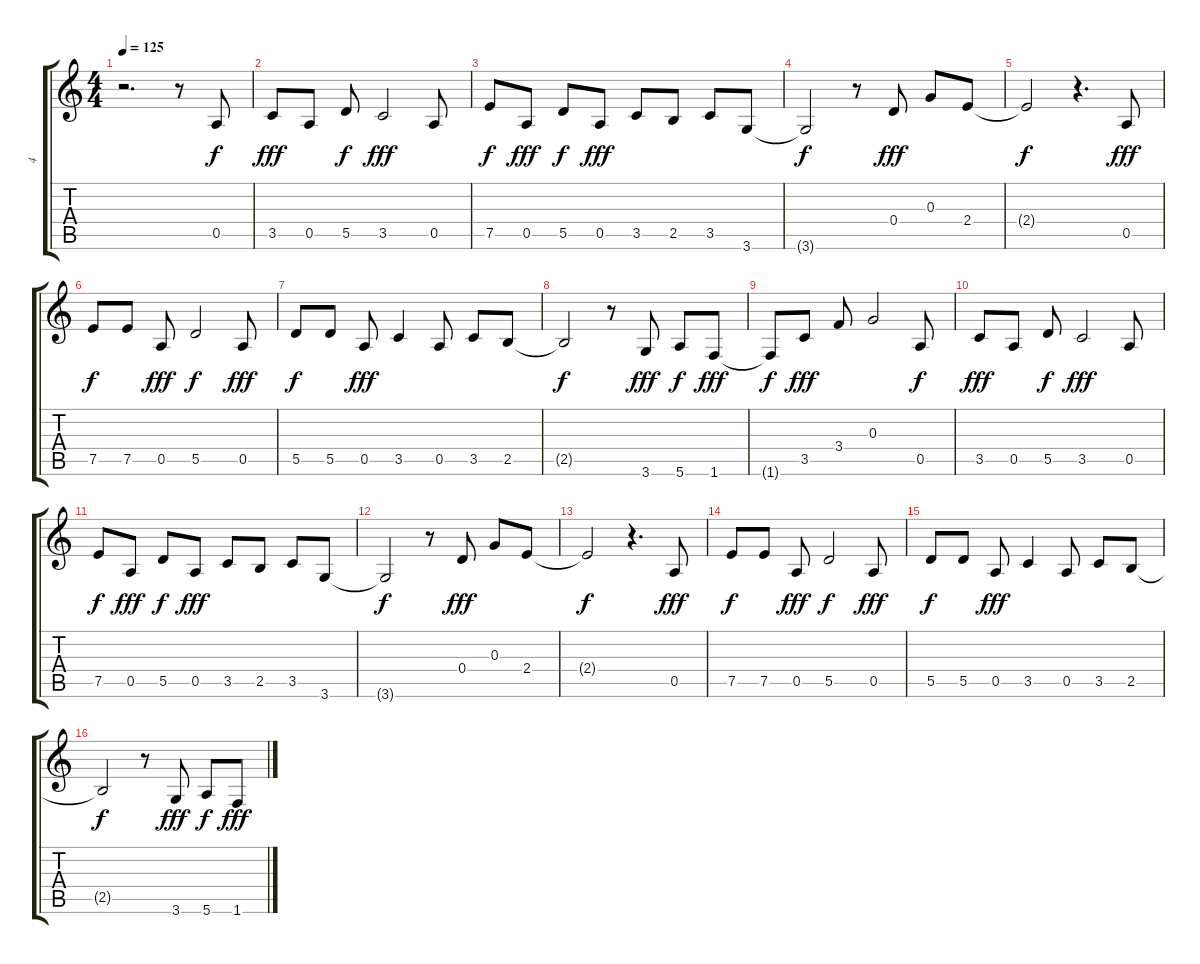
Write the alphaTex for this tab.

\track ("4" "4") {instrument electricguitarmuted}
\staff {score tabs}
\tuning (E4 B3 G3 D3 A2 E2) {hide}
\ts (4 4)
\tempo 125
\clef g2
\ks c
r.2{d dy f} r.8 0.5.8 |
3.5.8{dy fff} 0.5.8 5.5.8{dy f} 3.5.2{dy fff} 0.5.8 |
7.5.8{dy f} 0.5.8{dy fff} 5.5.8{dy f} 0.5.8{dy fff} 3.5.8 2.5.8 3.5.8 3.6.8 |
3.6{t}.2{dy f} r.8 0.4.8{dy fff} 0.3.8 2.4.8 |
2.4{t}.2{dy f} r.4{d} 0.5.8{dy fff} |
7.5.8{dy f} 7.5.8 0.5.8{dy fff} 5.5.2{dy f} 0.5.8{dy fff} |
5.5.8{dy f} 5.5.8 0.5.8{dy fff} 3.5.4 0.5.8 3.5.8 2.5.8 |
2.5{t}.2{dy f} r.8 3.6.8{dy fff} 5.6.8{dy f} 1.6.8{dy fff} |
1.6{t}.8{dy f} 3.5.8{dy fff} 3.4.8 0.3.2 0.5.8{dy f} |
3.5.8{dy fff} 0.5.8 5.5.8{dy f} 3.5.2{dy fff} 0.5.8 |
7.5.8{dy f} 0.5.8{dy fff} 5.5.8{dy f} 0.5.8{dy fff} 3.5.8 2.5.8 3.5.8 3.6.8 |
3.6{t}.2{dy f} r.8 0.4.8{dy fff} 0.3.8 2.4.8 |
2.4{t}.2{dy f} r.4{d} 0.5.8{dy fff} |
7.5.8{dy f} 7.5.8 0.5.8{dy fff} 5.5.2{dy f} 0.5.8{dy fff} |
5.5.8{dy f} 5.5.8 0.5.8{dy fff} 3.5.4 0.5.8 3.5.8 2.5.8 |
2.5{t}.2{dy f} r.8 3.6.8{dy fff} 5.6.8{dy f} 1.6.8{dy fff}
